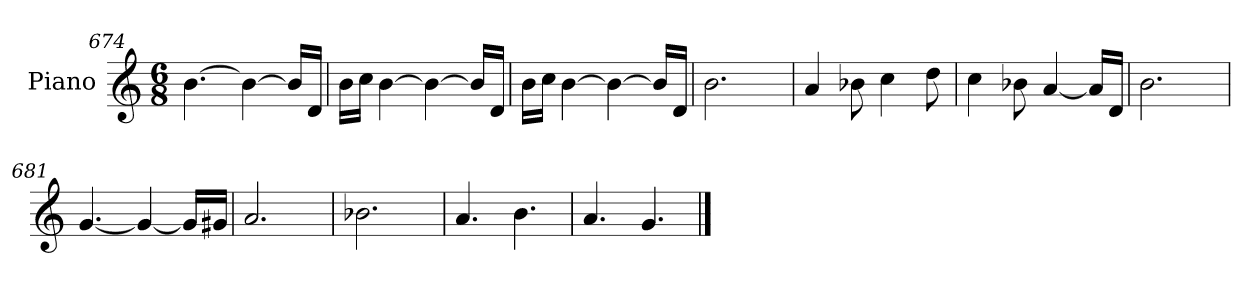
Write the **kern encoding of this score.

**kern
*part1
*staff1
*I"Piano
*I'Pno.
!!LO:PB:g=z
*clefG2
*k[]
*M6/8
=674
[4.b\
4b\_
16b/LL]
16d/JJ
=675
16b\LL
16cc\JJ
[4b\
4b\_
16b/LL]
16d/JJ
=676
16b\LL
16cc\JJ
[4b\
4b\_
16b/LL]
16d/JJ
=677
2.b\
!!LO:LB:g=z
=678
4a/
8b-X\
4cc\
8dd\
=679
4cc\
8b-X\
[4a/
16a/LL]
16d/JJ
=680
2.b\
=681
[4.g/
4g/_
16g/LL]
16g#X/JJ
!!LO:LB:g=z
=682
2.a/
=683
2.b-X\
=684
4.a/
4.b\
=685
4.a/
4.g/
==
*-
